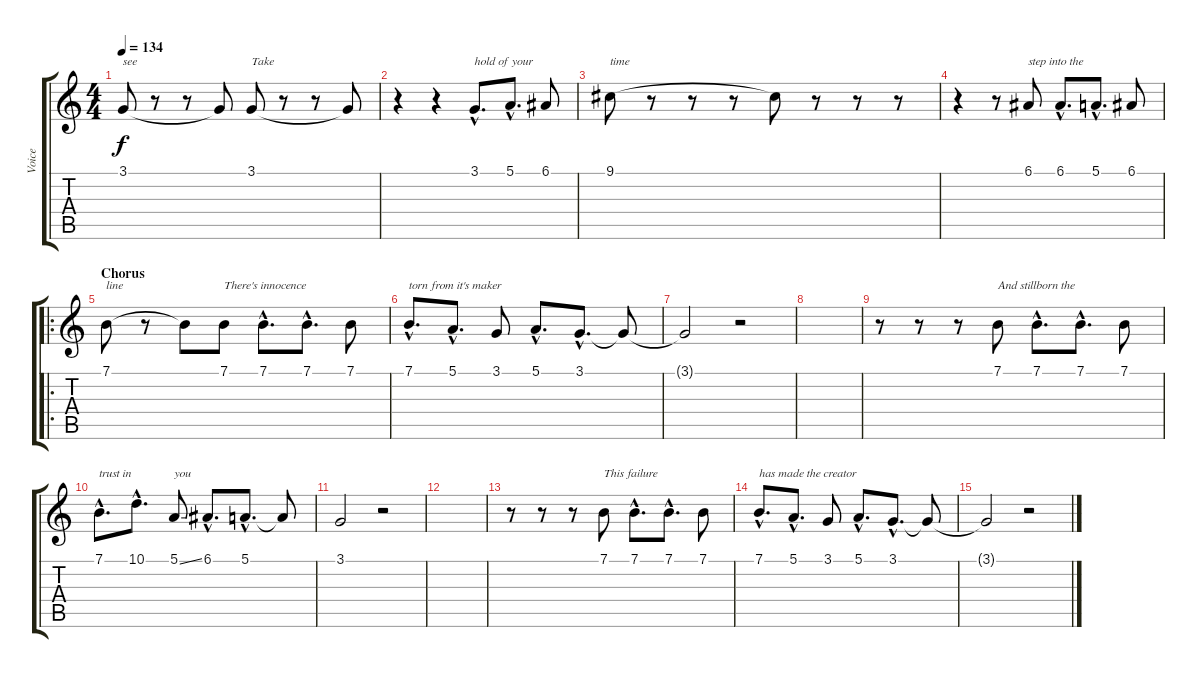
\track ("Voice" "Voice") {instrument pad1newage}
\staff {score tabs}
\tuning (E4 B3 G3 D3 A2 E2) {hide}
\ts (4 4)
\tempo 134
\clef g2
\ks c
3.1.8{txt "see" dy f} r.8 r.8 3.1{t}.8 3.1.8{txt "Take"} r.8 r.8 3.1{t}.8 |
r.4 r.4 3.1{hac}.8{d txt "hold of your"} 5.1{hac}.8{d} 6.1.8 |
9.1.8{txt "time"} r.8 r.8 r.8 9.1{t}.8 r.8 r.8 r.8 |
r.4 r.8 6.1.8{txt "step into the"} 6.1{hac}.8{d} 5.1{hac}.8{d} 6.1.8 |
\ro
\section ("" "Chorus")
7.1.8{txt "line"} r.8 7.1{t}.8 7.1.8{txt "There's innocence"} 7.1{hac}.8{d} 7.1{hac}.8{d} 7.1.8 |
7.1{hac}.8{d txt "torn from it's maker"} 5.1{hac}.8{d} 3.1.8 5.1{hac}.8{d} 3.1{hac}.8{d} 3.1{t}.8 |
3.1{t}.2 r.2 |
|
r.8 r.8 r.8 7.1.8{txt "And stillborn the"} 7.1{hac}.8{d} 7.1{hac}.8{d} 7.1.8 |
7.1{hac}.8{d txt "trust in"} 10.1{hac}.8{d} 5.1{ss}.8{txt "you"} 6.1{hac}.8{d} 5.1{hac}.8{d} 5.1{t}.8 |
3.1.2 r.2 |
|
r.8 r.8 r.8 7.1.8{txt "This failure "} 7.1{hac}.8{d} 7.1{hac}.8{d} 7.1.8 |
7.1{hac}.8{d txt "has made the creator"} 5.1{hac}.8{d} 3.1.8 5.1{hac}.8{d} 3.1{hac}.8{d} 3.1{t}.8 |
3.1{t}.2 r.2
